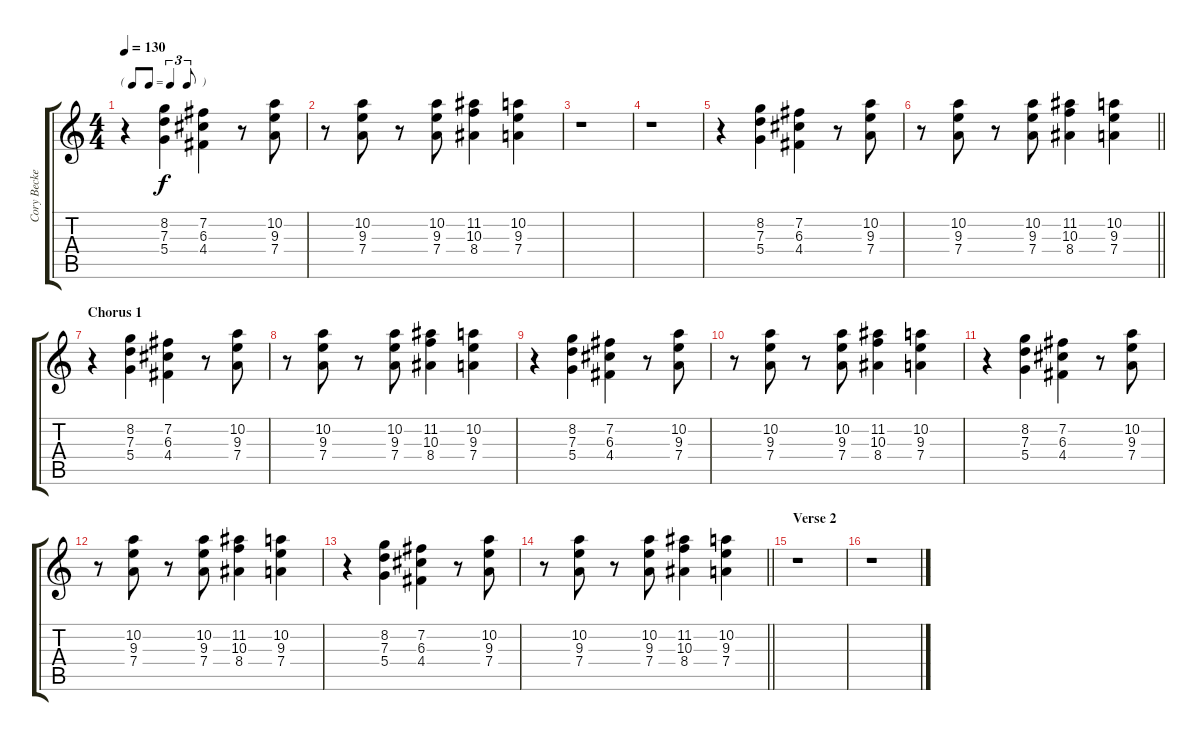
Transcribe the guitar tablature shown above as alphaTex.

\track ("Cory Becker" "Cory Becke") {instrument overdrivenguitar}
\staff {score tabs}
\tuning (E4 B3 G3 D3 A2 E2) {hide}
\ts (4 4)
\tf triplet8th
\tempo 130
\clef g2
\ks c
r.4{dy f} (8.2 7.3 5.4).4 (7.2 6.3 4.4).4 r.8 (10.2 9.3 7.4).8 |
r.8 (10.2 9.3 7.4).8 r.8 (10.2 9.3 7.4).8 (11.2 10.3 8.4).4 (10.2 9.3 7.4).4 |
r.1 |
r.1 |
r.4 (8.2 7.3 5.4).4 (7.2 6.3 4.4).4 r.8 (10.2 9.3 7.4).8 |
\barLineRight lightlight
r.8 (10.2 9.3 7.4).8 r.8 (10.2 9.3 7.4).8 (11.2 10.3 8.4).4 (10.2 9.3 7.4).4 |
\section ("" "Chorus 1")
r.4 (8.2 7.3 5.4).4 (7.2 6.3 4.4).4 r.8 (10.2 9.3 7.4).8 |
r.8 (10.2 9.3 7.4).8 r.8 (10.2 9.3 7.4).8 (11.2 10.3 8.4).4 (10.2 9.3 7.4).4 |
r.4 (8.2 7.3 5.4).4 (7.2 6.3 4.4).4 r.8 (10.2 9.3 7.4).8 |
r.8 (10.2 9.3 7.4).8 r.8 (10.2 9.3 7.4).8 (11.2 10.3 8.4).4 (10.2 9.3 7.4).4 |
r.4 (8.2 7.3 5.4).4 (7.2 6.3 4.4).4 r.8 (10.2 9.3 7.4).8 |
r.8 (10.2 9.3 7.4).8 r.8 (10.2 9.3 7.4).8 (11.2 10.3 8.4).4 (10.2 9.3 7.4).4 |
r.4 (8.2 7.3 5.4).4 (7.2 6.3 4.4).4 r.8 (10.2 9.3 7.4).8 |
\barLineRight lightlight
r.8 (10.2 9.3 7.4).8 r.8 (10.2 9.3 7.4).8 (11.2 10.3 8.4).4 (10.2 9.3 7.4).4 |
\section ("" "Verse 2")
r.1 |
r.1
